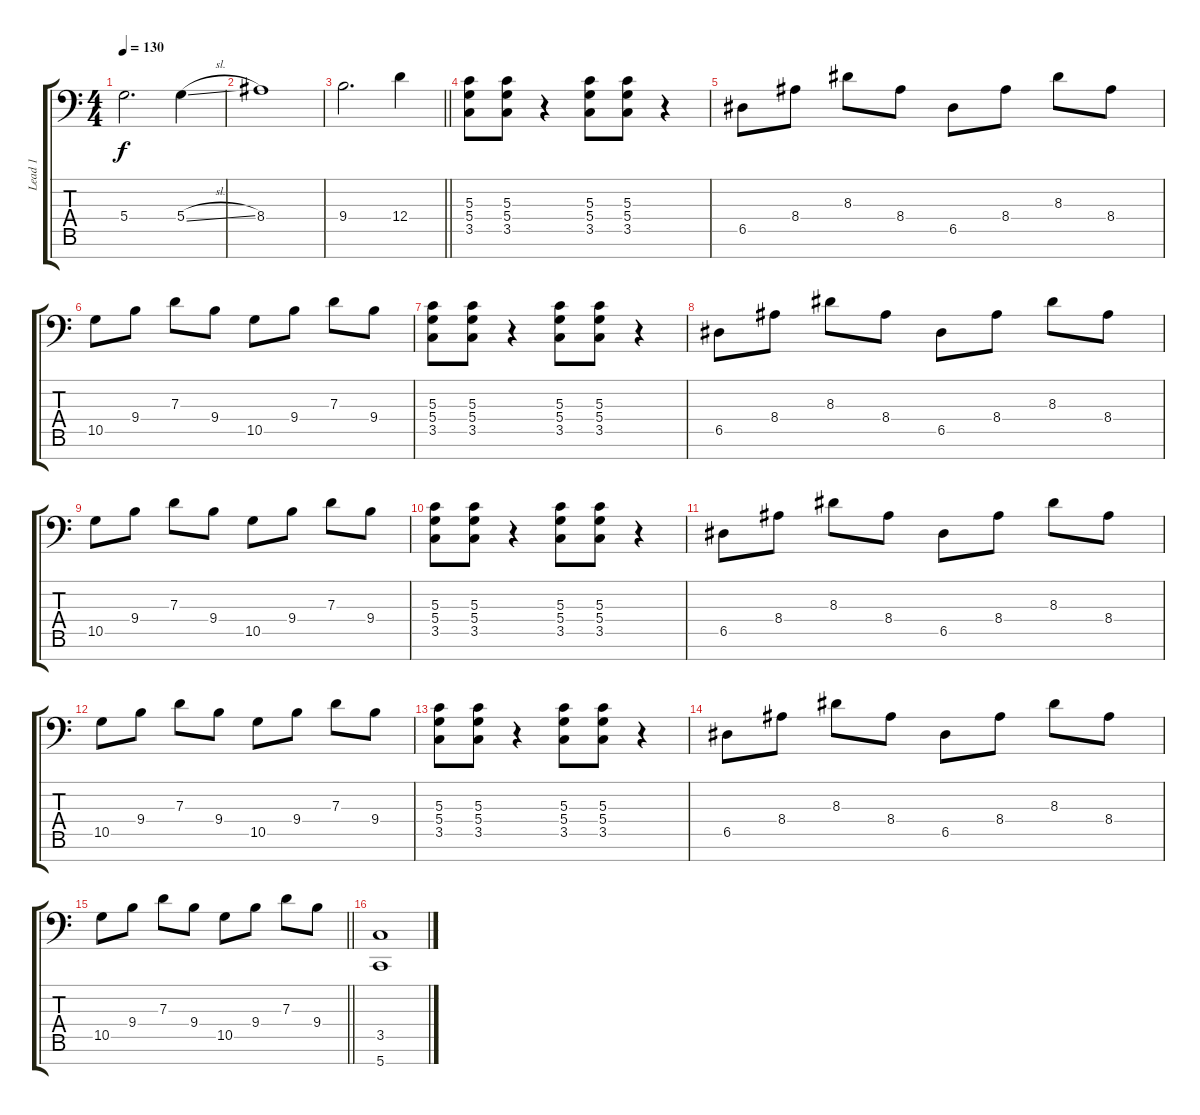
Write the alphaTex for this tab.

\track ("Lead 1" "Lead 1") {instrument lead3calliope}
\staff {score tabs}
\tuning (E4 B3 G3 D3 A2 E2 G1) {hide}
\ts (4 4)
\tempo 130
\clef f4
\ks c
5.4.2{d dy f} 5.4{sl}.4 |
8.4.1 |
\barLineRight lightlight
9.4.2{d} 12.4.4 |
\section ("" "")
(5.3 5.4 3.5).8 (5.3 5.4 3.5).8 r.4 (5.3 5.4 3.5).8 (5.3 5.4 3.5).8 r.4 |
6.5.8 8.4.8 8.3.8 8.4.8 6.5.8 8.4.8 8.3.8 8.4.8 |
10.5.8 9.4.8 7.3.8 9.4.8 10.5.8 9.4.8 7.3.8 9.4.8 |
(5.3 5.4 3.5).8 (5.3 5.4 3.5).8 r.4 (5.3 5.4 3.5).8 (5.3 5.4 3.5).8 r.4 |
6.5.8 8.4.8 8.3.8 8.4.8 6.5.8 8.4.8 8.3.8 8.4.8 |
10.5.8 9.4.8 7.3.8 9.4.8 10.5.8 9.4.8 7.3.8 9.4.8 |
(5.3 5.4 3.5).8 (5.3 5.4 3.5).8 r.4 (5.3 5.4 3.5).8 (5.3 5.4 3.5).8 r.4 |
6.5.8 8.4.8 8.3.8 8.4.8 6.5.8 8.4.8 8.3.8 8.4.8 |
10.5.8 9.4.8 7.3.8 9.4.8 10.5.8 9.4.8 7.3.8 9.4.8 |
(5.3 5.4 3.5).8 (5.3 5.4 3.5).8 r.4 (5.3 5.4 3.5).8 (5.3 5.4 3.5).8 r.4 |
6.5.8 8.4.8 8.3.8 8.4.8 6.5.8 8.4.8 8.3.8 8.4.8 |
\barLineRight lightlight
10.5.8 9.4.8 7.3.8 9.4.8 10.5.8 9.4.8 7.3.8 9.4.8 |
\section ("" "")
(3.5 5.7).1
